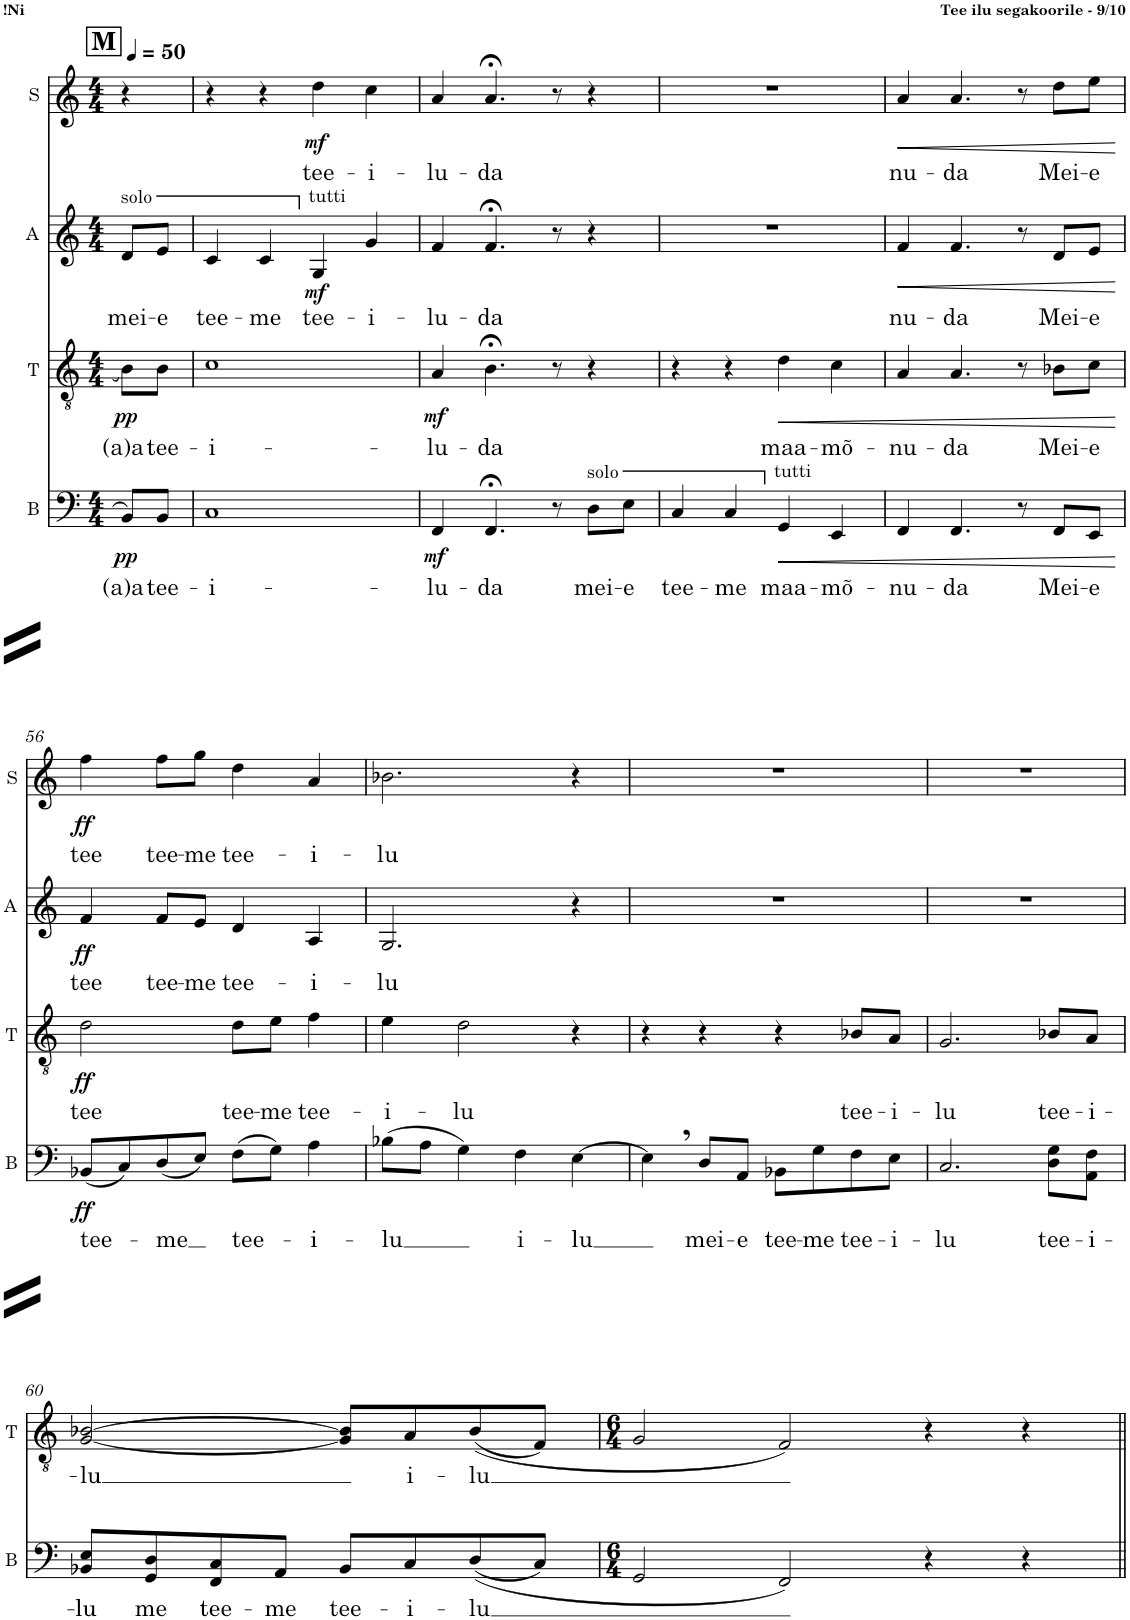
**kern	**text	**dynam	**kern	**text	**dynam	**kern	**text	**dynam	**kern	**text	**dynam
*part4	*part4	*part4	*part3	*part3	*part3	*part2	*part2	*part2	*part1	*part1	*part1
*staff4	*staff4	*staff4	*staff3	*staff3	*staff3	*staff2	*staff2	*staff2	*staff1	*staff1	*staff1
*I"B	*	*	*I"T	*	*	*I"A	*	*	*I"S	*	*
*I'B	*	*	*I'T	*	*	*I'A	*	*	*I'S	*	*
!!LO:PB:g=z
*clefF4	*	*	*clefGv2	*	*	*clefG2	*	*	*clefG2	*	*
*	*	*	*	*	*	*Trd1c2	*	*	*	*	*
*k[]	*	*	*k[]	*	*	*k[]	*	*	*k[]	*	*
*M4/4	*	*	*M4/4	*	*	*M4/4	*	*	*M4/4	*	*
*MM50	*	*	*MM50	*	*	*MM50	*	*	*MM50	*	*
!!LO:REH:place=s1:a:B:cj:fs=14:t=M
=51	=51	=51	=51	=51	=51	=51	=51	=51	=51	=51	=51
!	!	!	!	!	!	!LO:TX:a:t=solo	!	!	!	!	!
!	!LO:LY:b	!LO:DY:b	!	!LO:LY:b	!LO:DY:b	!	!LO:LY:b	!	!	!	!
8BB/L	(a)a	pp	(8B\L	(a)a	pp	8d/L	mei-	.	4r	.	.
!	!LO:LY:b	!	!	!LO:LY:b	!	!	!LO:LY:b	!	!	!	!
8BB/J	tee-	.	8B\J	tee-	.	8e/J	-e	.	.	.	.
=52	=52	=52	=52	=52	=52	=52	=52	=52	=52	=52	=52
!	!LO:LY:b	!	!	!LO:LY:b	!	!	!LO:LY:b	!	!	!	!
1C	-i-	.	1c	-i-	.	4c/	tee-	.	4r	.	.
!	!	!	!	!	!	!	!LO:LY:b	!	!	!	!
.	.	.	.	.	.	4c/	-me	.	4r	.	.
!	!	!	!	!	!	!LO:TX:a:t=tutti	!	!	!	!	!
!	!	!	!	!	!	!	!LO:LY:b	!LO:DY:b	!	!LO:LY:b	!LO:DY:b
.	.	.	.	.	.	4G/	tee-	mf	4dd\	tee-	mf
!	!	!	!	!	!	!	!LO:LY:b	!	!	!LO:LY:b	!
.	.	.	.	.	.	4g/	-i-	.	4cc\	-i-	.
=53	=53	=53	=53	=53	=53	=53	=53	=53	=53	=53	=53
!	!LO:LY:b	!LO:DY:b	!	!LO:LY:b	!LO:DY:b	!	!LO:LY:b	!	!	!LO:LY:b	!
4FF/	-lu-	mf	4A/	-lu-	mf	4f/	-lu-	.	4a/	-lu-	.
!	!LO:LY:b	!	!	!LO:LY:b	!	!	!LO:LY:b	!	!	!LO:LY:b	!
4.FF;</	-da	.	4.B;<\	-da	.	4.f;</	-da	.	4.a;</	-da	.
8r	.	.	8r	.	.	8r	.	.	8r	.	.
!LO:TX:a:t=solo	!	!	!	!	!	!	!	!	!	!	!
!	!LO:LY:b	!	!	!	!	!	!	!	!	!	!
8D\L	mei-	.	4r	.	.	4r	.	.	4r	.	.
!	!LO:LY:b	!	!	!	!	!	!	!	!	!	!
8E\J	-e	.	.	.	.	.	.	.	.	.	.
=54	=54	=54	=54	=54	=54	=54	=54	=54	=54	=54	=54
!	!LO:LY:b	!	!	!	!	!	!	!	!	!	!
4C/	tee-	.	4r	.	.	1r	.	.	1r	.	.
!	!LO:LY:b	!	!	!	!	!	!	!	!	!	!
4C/	-me	.	4r	.	.	.	.	.	.	.	.
!LO:TX:a:t=tutti	!	!	!	!	!	!	!	!	!	!	!
!	!LO:LY:b	!LO:HP:b	!	!LO:LY:b	!LO:HP:b	!	!	!	!	!	!
4GG/	maa-	<	4d\	maa-	<	.	.	.	.	.	.
!	!LO:LY:b	!	!	!LO:LY:b	!	!	!	!	!	!	!
4EE/	-mõ-	.	4c\	-mõ-	.	.	.	.	.	.	.
=55	=55	=55	=55	=55	=55	=55	=55	=55	=55	=55	=55
!	!LO:LY:b	!	!	!LO:LY:b	!	!	!LO:LY:b	!LO:HP:b	!	!LO:LY:b	!LO:HP:b
4FF/	-nu-	.	4A/	nu-	.	4f/	nu-	<	4a/	nu-	<
!	!LO:LY:b	!	!	!LO:LY:b	!	!	!LO:LY:b	!	!	!LO:LY:b	!
4.FF/	-da	.	4.A/	-da	.	4.f/	-da	.	4.a/	-da	.
8r	.	.	8r	.	.	8r	.	.	8r	.	.
!	!LO:LY:b	!	!	!LO:LY:b	!	!	!LO:LY:b	!	!	!LO:LY:b	!
8FF/L	Mei-	.	8B-X\L	Mei-	.	8d/L	Mei-	.	8dd\L	Mei-	.
!	!LO:LY:b	!	!	!LO:LY:b	!	!	!LO:LY:b	!	!	!LO:LY:b	!
8EE/J	-e	.	8c\J	-e	.	8e/J	-e	.	8ee\J	-e	.
.	.	[	.	.	[	.	.	[	.	.	[
!!LO:LB:g=z
=56	=56	=56	=56	=56	=56	=56	=56	=56	=56	=56	=56
!	!LO:LY:b	!LO:DY:b	!	!LO:LY:b	!LO:DY:b	!	!LO:LY:b	!LO:DY:b	!	!LO:LY:b	!LO:DY:b
8BB-X/L	tee-	ff	2d\	tee	ff	4f/	tee	ff	4ff\	tee	ff
8C/	.	.	.	.	.	.	.	.	.	.	.
!	!LO:LY:b	!	!	!	!	!	!LO:LY:b	!	!	!LO:LY:b	!
(8D/	-me	.	.	.	.	8f/L	tee-	.	8ff\L	tee-	.
!	!	!	!	!	!	!	!LO:LY:b	!	!	!LO:LY:b	!
8E/J)	.	.	.	.	.	8e/J	-me	.	8gg\J	-me	.
!	!LO:LY:b	!	!	!LO:LY:b	!	!	!LO:LY:b	!	!	!LO:LY:b	!
(8F\L	tee-	.	8d\L	tee-	.	4d/	tee-	.	4dd\	tee-	.
!	!	!	!	!LO:LY:b	!	!	!	!	!	!	!
8G\J)	.	.	8e\J	-me	.	.	.	.	.	.	.
!	!LO:LY:b	!	!	!LO:LY:b	!	!	!LO:LY:b	!	!	!LO:LY:b	!
4A\	-i-	.	4f\	tee-	.	4A/	-i-	.	4a/	-i-	.
=57	=57	=57	=57	=57	=57	=57	=57	=57	=57	=57	=57
!	!LO:LY:b	!	!	!LO:LY:b	!	!	!LO:LY:b	!	!	!LO:LY:b	!
(8B-X\L	-lu	.	4e\	-i-	.	2.G/	lu	.	2.b-X\	-lu	.
8A\J	.	.	.	.	.	.	.	.	.	.	.
!	!	!	!	!LO:LY:b	!	!	!	!	!	!	!
4G\)	.	.	2d\	-lu	.	.	.	.	.	.	.
!	!LO:LY:b	!	!	!	!	!	!	!	!	!	!
4F\	i-	.	.	.	.	.	.	.	.	.	.
!	!LO:LY:b	!	!	!	!	!	!	!	!	!	!
[4E\	-lu	.	4r	.	.	4r	.	.	4r	.	.
=58	=58	=58	=58	=58	=58	=58	=58	=58	=58	=58	=58
4E,\]	.	.	4r	.	.	1r	.	.	1r	.	.
!	!LO:LY:b	!	!	!	!	!	!	!	!	!	!
8D/L	mei-	.	4r	.	.	.	.	.	.	.	.
!	!LO:LY:b	!	!	!	!	!	!	!	!	!	!
8AA/J	-e	.	.	.	.	.	.	.	.	.	.
!	!LO:LY:b	!	!	!	!	!	!	!	!	!	!
8BB-X\L	tee-	.	4r	.	.	.	.	.	.	.	.
!	!LO:LY:b	!	!	!	!	!	!	!	!	!	!
8G\	-me	.	.	.	.	.	.	.	.	.	.
!	!LO:LY:b	!	!	!LO:LY:b	!	!	!	!	!	!	!
8F\	tee-	.	8B-X/L	tee-	.	.	.	.	.	.	.
!	!LO:LY:b	!	!	!LO:LY:b	!	!	!	!	!	!	!
8E\J	-i-	.	8A/J	-i-	.	.	.	.	.	.	.
=59	=59	=59	=59	=59	=59	=59	=59	=59	=59	=59	=59
!	!LO:LY:b	!	!	!LO:LY:b	!	!	!	!	!	!	!
2.C/	-lu	.	2.G/	-lu	.	1r	.	.	1r	.	.
!	!LO:LY:b	!	!	!LO:LY:b	!	!	!	!	!	!	!
8D\ 8G\L	tee-	.	8B-X/L	tee-	.	.	.	.	.	.	.
!	!LO:LY:b	!	!	!LO:LY:b	!	!	!	!	!	!	!
8AA\ 8F\J	-i-	.	8A/J	-i-	.	.	.	.	.	.	.
!!LO:LB:g=z
=60	=60	=60	=60	=60	=60	=60	=60	=60	=60	=60	=60
!	!LO:LY:b	!	!	!LO:LY:b	!	!	!	!	!	!	!
8BB-X/ 8E/L	-lu	.	[2G/ [2B-X/	-lu	.	1r	.	.	1r	.	.
!	!LO:LY:b	!	!	!	!	!	!	!	!	!	!
8GG/ 8D/	me	.	.	.	.	.	.	.	.	.	.
!	!LO:LY:b	!	!	!	!	!	!	!	!	!	!
8FF/ 8C/	tee-	.	.	.	.	.	.	.	.	.	.
!	!LO:LY:b	!	!	!	!	!	!	!	!	!	!
8AA/J	-me	.	.	.	.	.	.	.	.	.	.
!	!LO:LY:b	!	!	!	!	!	!	!	!	!	!
8BB-/L	tee-	.	8G/] 8B-/]L	.	.	.	.	.	.	.	.
!	!LO:LY:b	!	!	!LO:LY:b	!	!	!	!	!	!	!
8C/	-i-	.	8A/	i-	.	.	.	.	.	.	.
!	!LO:LY:b	!	!	!LO:LY:b	!	!	!	!	!	!	!
((8D/	-lu	.	((8B-/	-lu	.	.	.	.	.	.	.
8C/J)	.	.	8F/J)	.	.	.	.	.	.	.	.
=61	=61	=61	=61	=61	=61	=61	=61	=61	=61	=61	=61
*	*	*	*	*	*	*	*	*	*k[b-e-]	*	*
*M6/4	*	*	*M6/4	*	*	*M6/4	*	*	*M6/4	*	*
2GG/	.	.	2G/	.	.	1.r	.	.	1r	.	.
2FF/)	.	.	2F/)	.	.	.	.	.	.	.	.
4r	.	.	4r	.	.	.	.	.	2r	.	.
4r	.	.	4r	.	.	.	.	.	.	.	.
=||	=||	=||	=||	=||	=||	=||	=||	=||	=||	=||	=||
*-	*-	*-	*-	*-	*-	*-	*-	*-	*-	*-	*-
